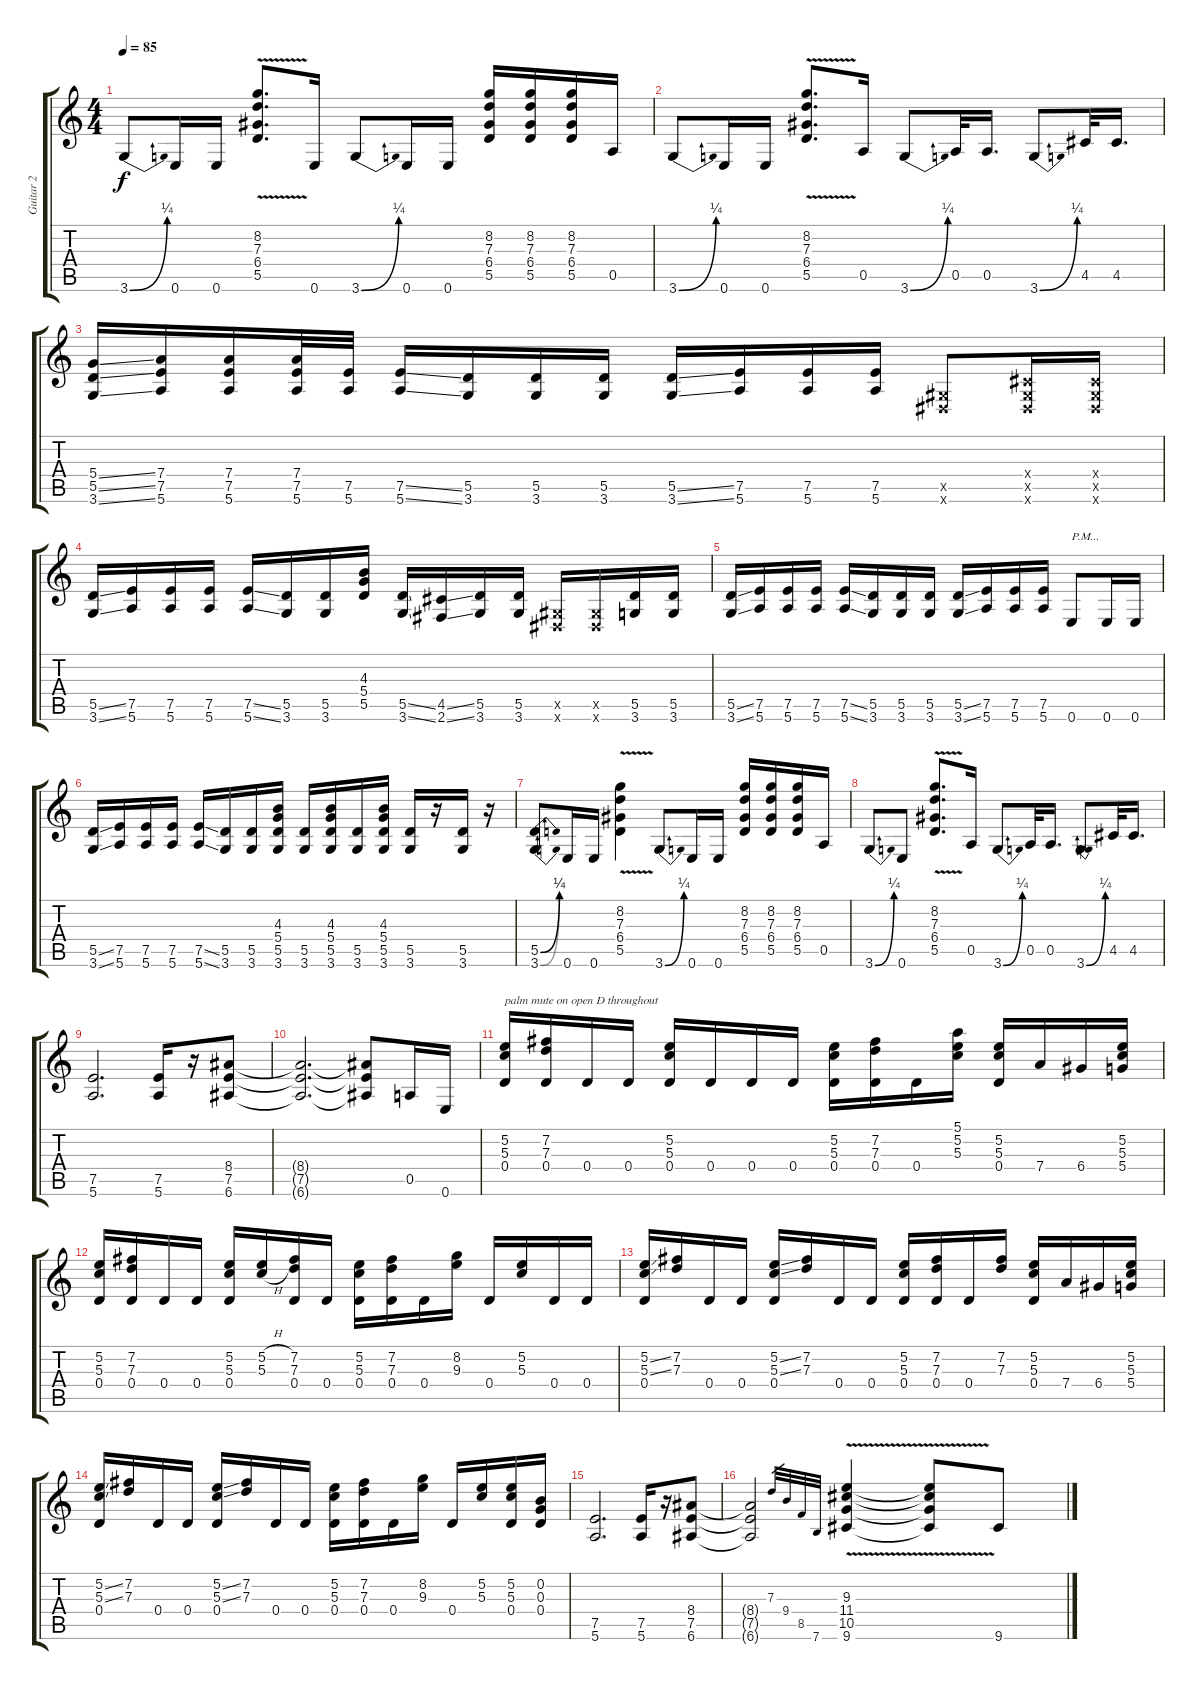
\track ("Guitar 2" "Guitar 2") {instrument overdrivenguitar}
\staff {score tabs}
\tuning (E4 B3 G3 D3 A2 E2) {hide}
\ts (4 4)
\tempo 85
\clef g2
\ks c
3.6{be (bend 0 0 60 1)}.8{dy f} 0.6.16 0.6.16 (8.2{v} 7.3{v} 6.4{v} 5.5{v}).8{d} 0.6.16 3.6{be (bend 0 0 60 1)}.8 0.6.16 0.6.16 (8.2 7.3 6.4 5.5).16 (8.2 7.3 6.4 5.5).16 (8.2 7.3 6.4 5.5).16 0.5.16 |
3.6{be (bend 0 0 60 1)}.8 0.6.16 0.6.16 (8.2{v} 7.3{v} 6.4{v} 5.5{v}).8{d} 0.5.16 3.6{be (bend 0 0 60 1)}.8 0.5.32 0.5.16{d} 3.6{be (bend 0 0 60 1)}.8 4.5.32 4.5.16{d} |
(5.4{ss} 5.5{ss} 3.6{ss}).16 (7.4 7.5 5.6).16 (7.4 7.5 5.6).16 (7.4 7.5 5.6).32 (7.5 5.6).32 (7.5{ss} 5.6{ss}).16 (5.5 3.6).16 (5.5 3.6).16 (5.5 3.6).16 (5.5{ss} 3.6{ss}).16 (7.5 5.6).16 (7.5 5.6).16 (7.5 5.6).16 (-1.5{x} -1.6{x}).8 (-1.4{x} -1.5{x} -1.6{x}).16 (-1.4{x} -1.5{x} -1.6{x}).16 |
(5.5{ss} 3.6{ss}).16 (7.5 5.6).16 (7.5 5.6).16 (7.5 5.6).16 (7.5{ss} 5.6{ss}).16 (5.5 3.6).16 (5.5 3.6).16 (4.3 5.4 5.5).16 (5.5{ss} 3.6{ss}).16 (4.5{ss} 2.6{ss}).16 (5.5 3.6).16 (5.5 3.6).16 (-1.5{x} -1.6{x}).16 (-1.5{x} -1.6{x}).16 (5.5 3.6).16 (5.5 3.6).16 |
(5.5{ss} 3.6{ss}).16 (7.5 5.6).16 (7.5 5.6).16 (7.5 5.6).16 (7.5{ss} 5.6{ss}).16 (5.5 3.6).16 (5.5 3.6).16 (5.5 3.6).16 (5.5{ss} 3.6{ss}).16 (7.5 5.6).16 (7.5 5.6).16 (7.5 5.6).16 0.6.8{txt "P.M..."} 0.6.16 0.6.16 |
(5.5{ss} 3.6{ss}).16 (7.5 5.6).16 (7.5 5.6).16 (7.5 5.6).16 (7.5{ss} 5.6{ss}).16 (5.5 3.6).16 (5.5 3.6).16 (4.3 5.4 5.5 3.6).16 (5.5 3.6).16 (4.3 5.4 5.5 3.6).16 (5.5 3.6).16 (4.3 5.4 5.5 3.6).16 (5.5 3.6).16 r.16 (5.5 3.6).16 r.16 |
(5.5{be (bend 0 0 60 1)} 3.6{be (bend 0 0 60 1)}).8 0.6.16 0.6.16 (8.2{v} 7.3{v} 6.4{v} 5.5{v}).4 3.6{be (bend 0 0 60 1)}.8 0.6.16 0.6.16 (8.2 7.3 6.4 5.5).16 (8.2 7.3 6.4 5.5).16 (8.2 7.3 6.4 5.5).16 0.5.16 |
3.6{be (bend 0 0 60 1)}.8 0.6.8 (8.2{v} 7.3{v} 6.4{v} 5.5{v}).8{d} 0.5.16 3.6{be (bend 0 0 60 1)}.8 0.5.32 0.5.16{d} 3.6{be (bend 0 0 60 1)}.8 4.5.32 4.5.16{d} |
(7.5 5.6).2{d} (7.5 5.6).16 r.16 (8.4 7.5 6.6).8 |
(8.4{t} 7.5{t} 6.6{t}).2{d} (8.4{t} 7.5{t} 6.6{t}).8 0.5.16 0.6.16 |
(5.2 5.3 0.4).16{txt "palm mute on open D throughout"} (7.2 7.3 0.4).16 0.4.16 0.4.16 (5.2 5.3 0.4).16 0.4.16 0.4.16 0.4.16 (5.2 5.3 0.4).16 (7.2 7.3 0.4).16 0.4.16 (5.1 5.2 5.3).16 (5.2 5.3 0.4).16 7.4.16 6.4.16 (5.2 5.3 5.4).16 |
(5.2 5.3 0.4).16 (7.2 7.3 0.4).16 0.4.16 0.4.16 (5.2 5.3 0.4).16 (5.2{h} 5.3{h}).16 (7.2 7.3 0.4).16 0.4.16 (5.2 5.3 0.4).16 (7.2 7.3 0.4).16 0.4.16 (8.2 9.3).16 0.4.16 (5.2 5.3).16 0.4.16 0.4.16 |
(5.2{ss} 5.3{ss} 0.4).16 (7.2 7.3).16 0.4.16 0.4.16 (5.2{ss} 5.3{ss} 0.4).16 (7.2 7.3).16 0.4.16 0.4.16 (5.2 5.3 0.4).16 (7.2 7.3 0.4).16 0.4.16 (7.2 7.3).16 (5.2 5.3 0.4).16 7.4.16 6.4.16 (5.2 5.3 5.4).16 |
(5.2{ss} 5.3{ss} 0.4).16 (7.2 7.3).16 0.4.16 0.4.16 (5.2{ss} 5.3{ss} 0.4).16 (7.2 7.3).16 0.4.16 0.4.16 (5.2 5.3 0.4).16 (7.2 7.3 0.4).16 0.4.16 (8.2 9.3).16 0.4.16 (5.2 5.3).16 (5.2 5.3 0.4).16 (0.2 0.3 0.4).16 |
(7.5 5.6).2{d} (7.5 5.6).16 r.16 (8.4 7.5 6.6).8 |
(8.4{t} 7.5{t} 6.6{t}).2 7.3.32{gr} 9.4.32{gr} 8.5.32{gr} 7.6.32{gr} (9.3{v} 11.4{v} 10.5{v} 9.6{v}).4 (9.3{t} 11.4{t} 10.5{t} 9.6{t}).8 9.6{ss}.8
